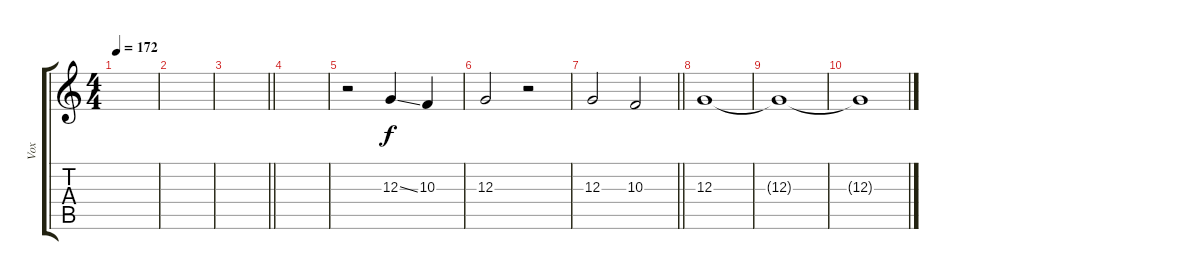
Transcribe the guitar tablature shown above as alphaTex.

\track ("Vox" "Vox") {instrument viola}
\staff {score tabs}
\tuning (E4 B3 G3 D3 A2 E2) {hide}
\ts (4 4)
\tempo 172
\clef g2
\ks c
|
|
\barLineRight lightlight
|
\section ("" " ")
|
r.2 12.3{ss}.4 10.3.4 |
12.3.2 r.2 |
\barLineRight lightlight
12.3.2 10.3.2 |
\section ("" " ")
12.3.1 |
12.3{t}.1 |
12.3{t}.1
